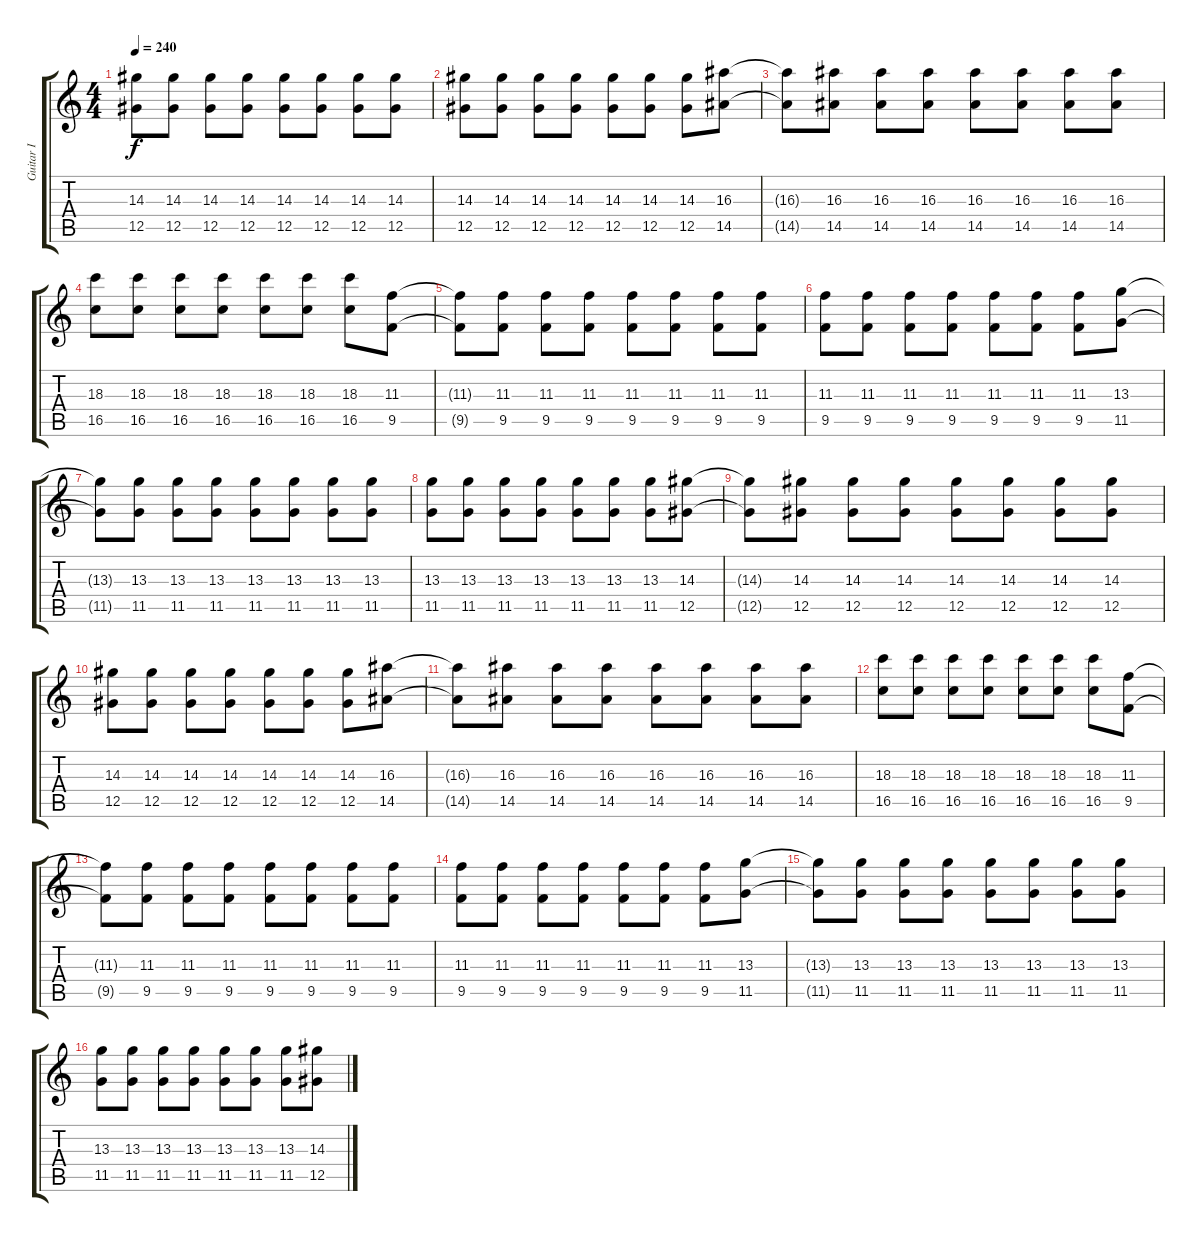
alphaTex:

\track ("Guitar I" "Guitar I") {instrument distortionguitar}
\staff {score tabs}
\tuning (Eb4 Bb3 Gb3 Db3 Ab2 Eb2) {hide}
\ts (4 4)
\tempo 240
\clef g2
\ks c
(14.3{t} 12.5{t}).8{dy f} (14.3 12.5).8 (14.3 12.5).8 (14.3 12.5).8 (14.3 12.5).8 (14.3 12.5).8 (14.3 12.5).8 (14.3 12.5).8 |
(14.3 12.5).8 (14.3 12.5).8 (14.3 12.5).8 (14.3 12.5).8 (14.3 12.5).8 (14.3 12.5).8 (14.3 12.5).8 (16.3 14.5).8 |
(16.3{t} 14.5{t}).8 (16.3 14.5).8 (16.3 14.5).8 (16.3 14.5).8 (16.3 14.5).8 (16.3 14.5).8 (16.3 14.5).8 (16.3 14.5).8 |
(18.3 16.5).8 (18.3 16.5).8 (18.3 16.5).8 (18.3 16.5).8 (18.3 16.5).8 (18.3 16.5).8 (18.3 16.5).8 (11.3 9.5).8 |
(11.3{t} 9.5{t}).8 (11.3 9.5).8 (11.3 9.5).8 (11.3 9.5).8 (11.3 9.5).8 (11.3 9.5).8 (11.3 9.5).8 (11.3 9.5).8 |
(11.3 9.5).8 (11.3 9.5).8 (11.3 9.5).8 (11.3 9.5).8 (11.3 9.5).8 (11.3 9.5).8 (11.3 9.5).8 (13.3 11.5).8 |
(13.3{t} 11.5{t}).8 (13.3 11.5).8 (13.3 11.5).8 (13.3 11.5).8 (13.3 11.5).8 (13.3 11.5).8 (13.3 11.5).8 (13.3 11.5).8 |
(13.3 11.5).8 (13.3 11.5).8 (13.3 11.5).8 (13.3 11.5).8 (13.3 11.5).8 (13.3 11.5).8 (13.3 11.5).8 (14.3 12.5).8 |
(14.3{t} 12.5{t}).8 (14.3 12.5).8 (14.3 12.5).8 (14.3 12.5).8 (14.3 12.5).8 (14.3 12.5).8 (14.3 12.5).8 (14.3 12.5).8 |
(14.3 12.5).8 (14.3 12.5).8 (14.3 12.5).8 (14.3 12.5).8 (14.3 12.5).8 (14.3 12.5).8 (14.3 12.5).8 (16.3 14.5).8 |
(16.3{t} 14.5{t}).8 (16.3 14.5).8 (16.3 14.5).8 (16.3 14.5).8 (16.3 14.5).8 (16.3 14.5).8 (16.3 14.5).8 (16.3 14.5).8 |
(18.3 16.5).8 (18.3 16.5).8 (18.3 16.5).8 (18.3 16.5).8 (18.3 16.5).8 (18.3 16.5).8 (18.3 16.5).8 (11.3 9.5).8 |
(11.3{t} 9.5{t}).8 (11.3 9.5).8 (11.3 9.5).8 (11.3 9.5).8 (11.3 9.5).8 (11.3 9.5).8 (11.3 9.5).8 (11.3 9.5).8 |
(11.3 9.5).8 (11.3 9.5).8 (11.3 9.5).8 (11.3 9.5).8 (11.3 9.5).8 (11.3 9.5).8 (11.3 9.5).8 (13.3 11.5).8 |
(13.3{t} 11.5{t}).8 (13.3 11.5).8 (13.3 11.5).8 (13.3 11.5).8 (13.3 11.5).8 (13.3 11.5).8 (13.3 11.5).8 (13.3 11.5).8 |
(13.3 11.5).8 (13.3 11.5).8 (13.3 11.5).8 (13.3 11.5).8 (13.3 11.5).8 (13.3 11.5).8 (13.3 11.5).8 (14.3 12.5).8
